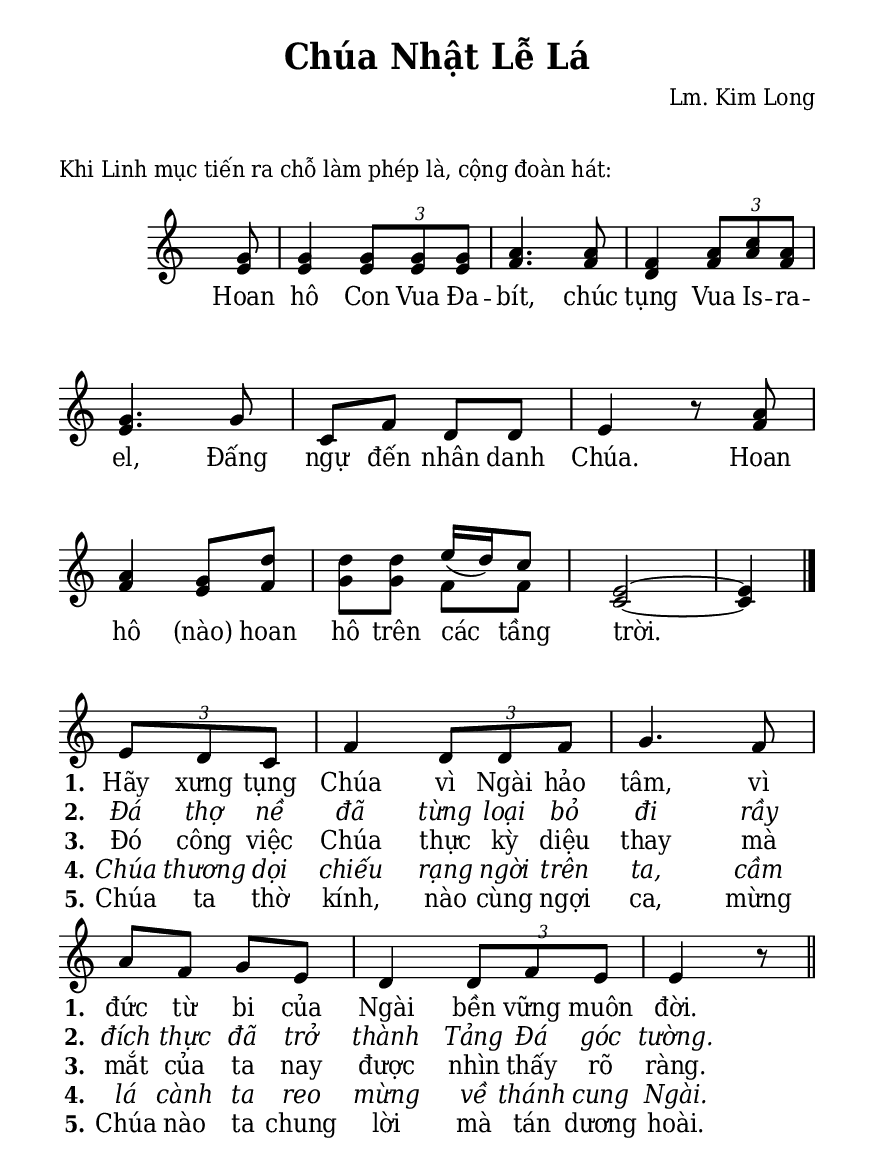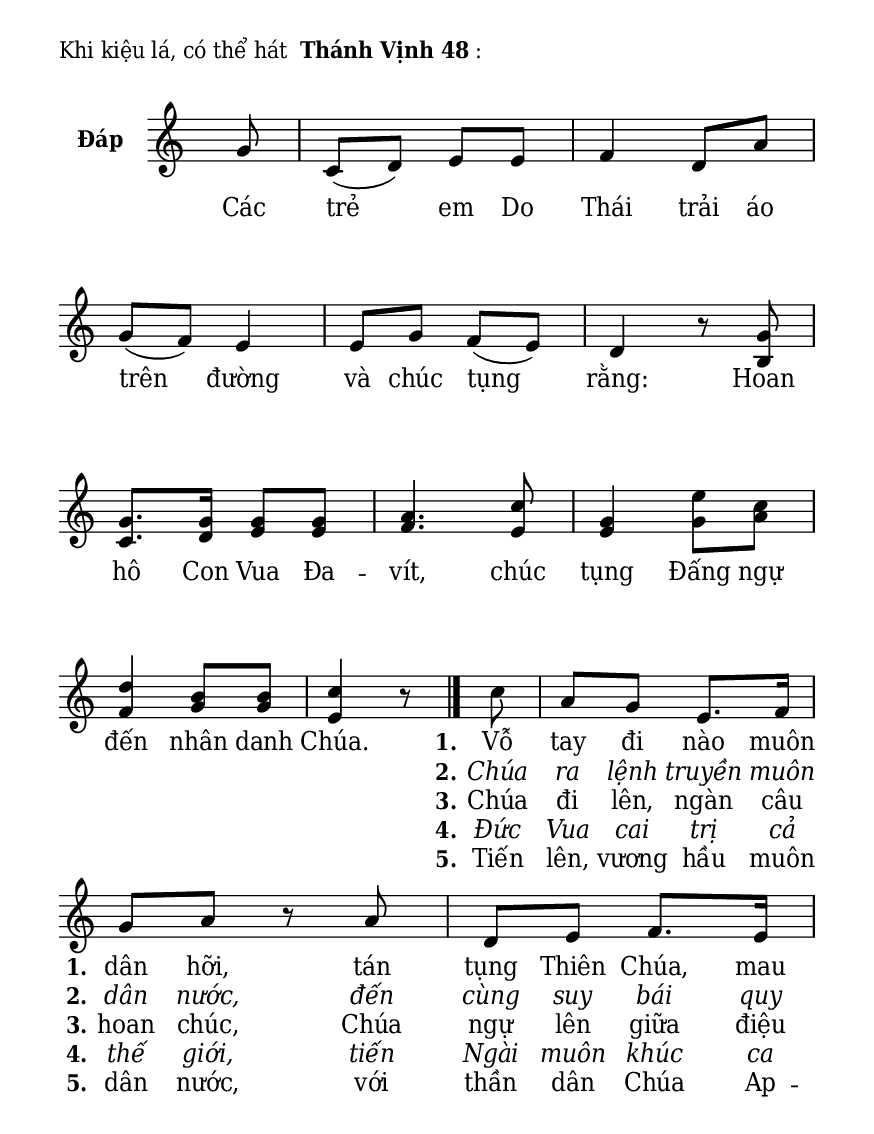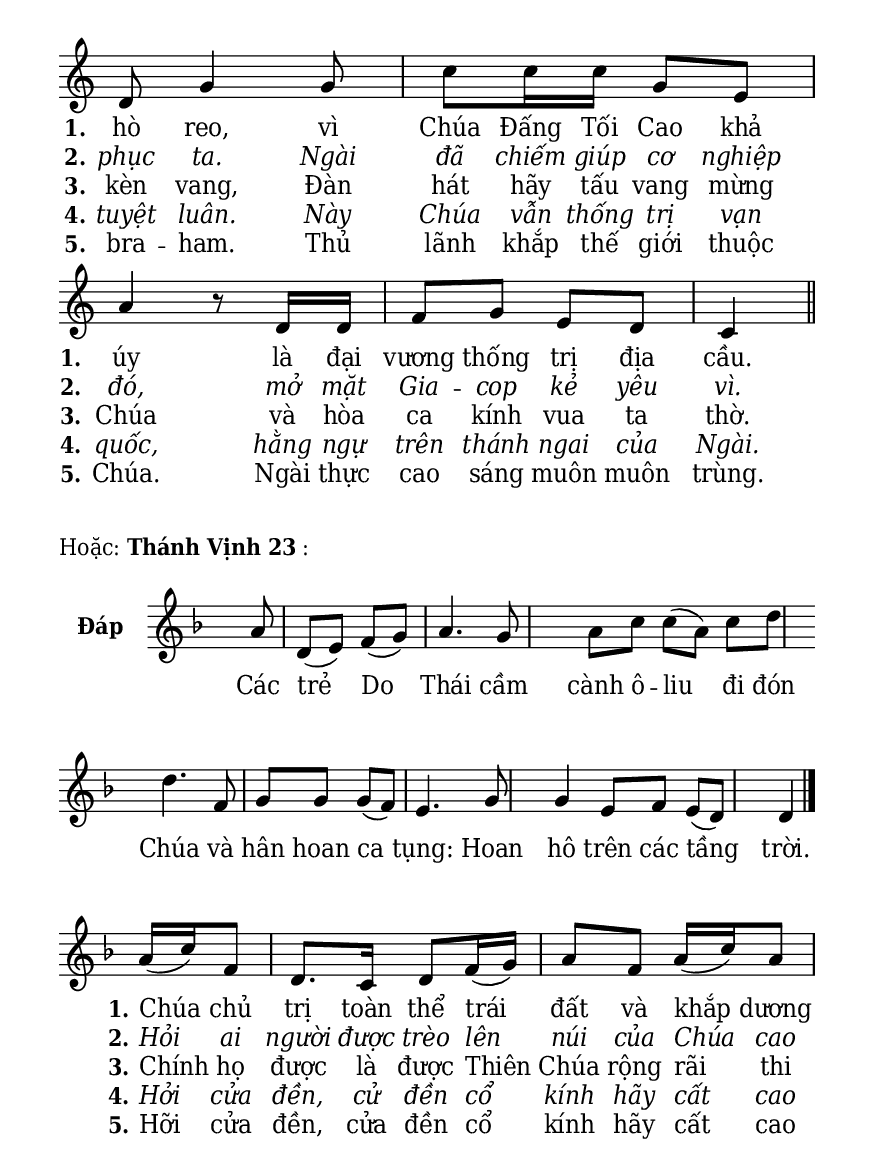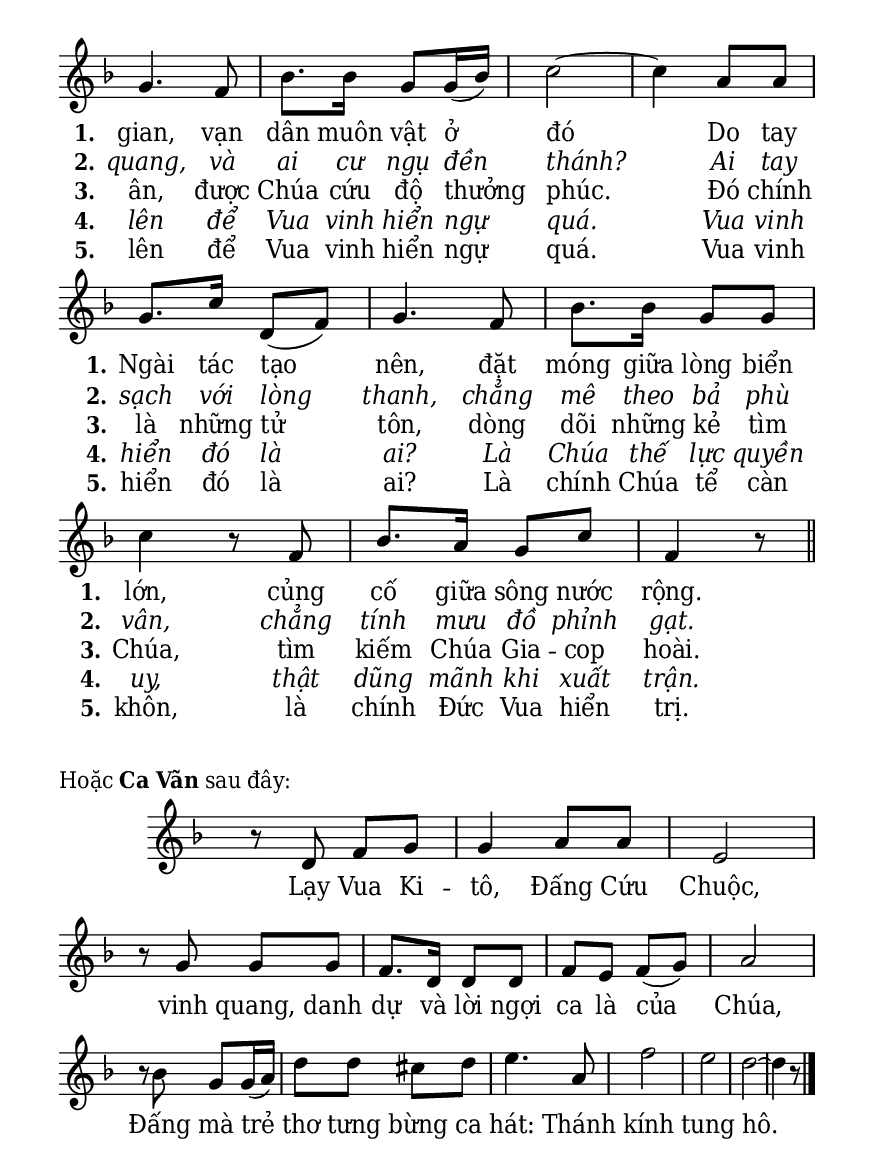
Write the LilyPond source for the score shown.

% Cài đặt chung
\version "2.22.1"
\include "english.ly"

\header {
  title = "Chúa Nhật Lễ Lá"
  composer = "Lm. Kim Long"
  %arranger = " "
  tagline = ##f
}

%
#(define (add-grob-definition grob-name grob-entry)
     (set! all-grob-descriptions
           (cons ((@@ (lily) completize-grob-entry)
                  (cons grob-name grob-entry))
                 all-grob-descriptions)))

#(add-grob-definition
    'StanzaNumberSpanner
    `((direction . ,LEFT)
      (font-series . bold)
      (padding . 1)
      (side-axis . ,X)
      (stencil . ,ly:text-interface::print)
      (X-offset . ,ly:side-position-interface::x-aligned-side)
      (Y-extent . ,grob::always-Y-extent-from-stencil)
      (meta . ((class . Spanner)
               (interfaces . (font-interface
                              side-position-interface
                              stanza-number-interface
                              text-interface))))))

\layout {
    \context {
      \Global
      \grobdescriptions #all-grob-descriptions
    }
    \context {
      \Score
      \remove Stanza_number_align_engraver
      \consists
        #(lambda (context)
           (let ((texts '())
                 (syllables '()))
             (make-engraver
              (acknowledgers
               ((stanza-number-interface engraver grob source-engraver)
                  (set! texts (cons grob texts)))
               ((lyric-syllable-interface engraver grob source-engraver)
                  (set! syllables (cons grob syllables))))
              ((stop-translation-timestep engraver)
                 (for-each
                  (lambda (text)
                    (for-each
                     (lambda (syllable)
                       (ly:pointer-group-interface::add-grob
                        text
                        'side-support-elements
                        syllable))
                     syllables))
                  texts)
                 (set! syllables '())))))
    }
    \context {
      \Lyrics
      \remove Stanza_number_engraver
      \consists
        #(lambda (context)
           (let ((text #f)
                 (last-stanza #f))
             (make-engraver
              ((process-music engraver)
                 (let ((stanza (ly:context-property context 'stanza #f)))
                   (if (and stanza (not (equal? stanza last-stanza)))
                       (let ((column (ly:context-property context
'currentCommandColumn)))
                         (set! last-stanza stanza)
                         (if text
                             (ly:spanner-set-bound! text RIGHT column))
                         (set! text (ly:engraver-make-grob engraver
'StanzaNumberSpanner '()))
                         (ly:grob-set-property! text 'text stanza)
                         (ly:spanner-set-bound! text LEFT column)))))
              ((finalize engraver)
                 (if text
                     (let ((column (ly:context-property context
'currentCommandColumn)))
                       (ly:spanner-set-bound! text RIGHT column)))))))
      \override StanzaNumberSpanner.horizon-padding = 10000
    }
}

stanzaReminderOff =
\temporary \override StanzaNumberSpanner.after-line-breaking =
   #(lambda (grob)
      ;; Can be replaced with (not (first-broken-spanner? grob)) in 2.23.
      (if (let ((siblings (ly:spanner-broken-into (ly:grob-original grob))))
            (and (pair? siblings)
                 (not (eq? grob (car siblings)))))
          (ly:grob-suicide! grob)))

stanzaReminderOn =
\undo \stanzaReminderOff
%

% Nhạc
nhacMauMot = \relative c'' {
  \key c \major
  \time 2/4
  \partial 8
  <<
    {
      g8 |
      g4 \tuplet 3/2 { g8 g g } |
      a4. a8 |
      f4 \tuplet 3/2 { a8 c a } |
      g4.
    }
    {
      e8 |
      e4 \tuplet 3/2 {e8 e e } |
      f4. f8 |
      d4 \tuplet 3/2 { f8 a f } |
      e4.
    }
  >>
  \oneVoice
  g8 |
  c, f d d |
  e4 r8
  <<
    {
      a8 |
      a4 g8 d' |
      d d
    }
    {
      f,8 |
      f4 e8 f |
      g g
    }
  >>
  \oneVoice
  <<
    {
      \voiceOne
      e'16 _(d) c8 |
    }
    \new Voice = "splitpart" {
      \voiceTwo
      f, f |
    }
  >>
  \oneVoice
  <<
    {
      c2 ~ |
      c4 \bar "|." \break
    }
    {
      e2 ~ |
      e4
    }
  >>
  
  \tuplet 3/2 { e8 d c } |
  f4 \tuplet 3/2 { d8 d f } |
  g4. f8 |
  a f g e |
  d4 \tuplet 3/2 { d8 f e } |
  e4 r8 \bar "||"
}

nhacMauHai = \relative c'' {
  \key c \major
  \time 2/4
  \partial 8 g8 |
  c, (d) e e |
  f4 d8 a' |
  g (f) e4 |
  e8 g f (e) |
  d4 r8
  <<
    {
      g |
      g8. g16 g8 g |
      a4. c8 |
      g4 e'8 c |
      d4 b8 b |
      c4 r8 \bar "|."
    }
    {
      b,8 |
      c8. d16 e8 e |
      f4. e8 |
      e4 g8 a |
      f4 g8 g |
      e4 r8
    }
  >>
  \oneVoice
  c'8 |
  a g e8. f16 |
  g8 a r a |
  d, e f8. e16 |
  d8 g4 g8 |
  c c16 c g8 e |
  a4 r8 d,16 d |
  f8 g e d |
  c4 \bar "||"
}

nhacMauBa = \relative c'' {
  \key f \major
  \time 2/4
  \partial 8 a8 |
  d, (e) f (g) |
  a4. g8 |
  \time 3/4
  a [c] c ([a]) c d |
  \time 2/4
  d4. f,8 |
  g g g (f) |
  e4. g8 |
  \time 3/4
  g4 e8 [f] e ([d]) |
  \time 2/4
  d4 \bar "|."
  
  a'16 (c) f,8 |
  d8. c16 d8 f16 (g) |
  a8 f a16 (c) a8 |
  g4. f8 |
  bf8. bf16 g8 g16 (bf) |
  c2 ~ |
  c4 a8 a |
  g8. c16 d,8 (f) |
  g4. f8 |
  bf8. bf16 g8 g |
  c4 r8 f, |
  bf8. a16 g8 c |
  f,4 r8 \bar "||"
}

nhacMauBon = \relative c' {
  \key f \major
  \time 2/4
  r8 d f g |
  g4 a8 a |
  e2 |
  r8 g g g |
  f8. d16 d8 d |
  f e f (g) |
  a2 |
  r8
  <<
    {
      bf g g16 (a) |
      d8 d cs d |
      e4. a,8 |
      f'2 |
      e |
      d2 ~ |
      d4 r8 \bar "|."
    }
    {
    }
  >>
  \oneVoice
  
}

nhacMauNam = \relative c'' {
  
}

nhacMauSau = \relative c'' {
  
}

nhacMauBay = \relative c' {
  
}

nhacMauTam = \relative c' {
  
}

nhacMauChin = \relative c' {
  
}

% Lời
loiMauMot = \lyricmode {
  Hoan hô Con Vua Đa -- bít,
  chúc tụng Vua Is -- ra -- el, Đấng ngự đến nhân danh Chúa.
  Hoan hô (nào) hoan hô trên các tầng trời.
  <<
    {
      \set stanza = "1."
      Hãy xưng tụng Chúa vì Ngài hảo tâm,
      vì đức từ bi của Ngài bền vững muôn đời.
    }
    \new Lyrics {
      \set associatedVoice = "beSop"
      \set stanza = "2."
      \override Lyrics.LyricText.font-shape = #'italic
      Đá thợ nề đã từng loại bỏ đi
      rầy đích thực đã trở thành Tảng Đá góc tường.
    }
    \new Lyrics {
      \set associatedVoice = "beSop"
      \set stanza = "3."
      Đó công việc Chúa thực kỳ diệu thay
      mà mắt của ta nay được nhìn thấy rõ ràng.
    }
    \new Lyrics {
      \set associatedVoice = "beSop"
      \set stanza = "4."
      \override Lyrics.LyricText.font-shape = #'italic
      Chúa thương dọi chiếu rạng ngời trên ta,
      cầm lá cành ta reo mừng về thánh cung Ngài.
    }
    \new Lyrics {
      \set associatedVoice = "beSop"
      \set stanza = "5."
      Chúa ta thờ kính, nào cùng ngợi ca,
      mừng Chúa nào ta chung lời mà tán dương hoài.
    }
  >>
}

loiMauHai = \lyricmode {
  Các trẻ em Do Thái trải áo trên đường
  và chúc tụng rằng: Hoan hô Con Vua Đa -- vít,
  chúc tụng Đấng ngự đến nhân danh Chúa.
  <<
    {
      \set stanza = "1."
      Vỗ tay đi nào muôn dân hỡi,
      tán tụng Thiên Chúa, mau hò reo,
      vì Chúa Đấng Tối Cao khả úy
      là đại vương thống trị địa cầu.
    }
    \new Lyrics {
      \set associatedVoice = "beSop"
      \set stanza = "2."
      \override Lyrics.LyricText.font-shape = #'italic
      Chúa ra lệnh truyền muôn dân nước,
      đến cùng suy bái quy phục ta.
      Ngài đã chiếm giúp cơ nghiệp đó,
      mở mặt Gia -- cop kẻ yêu vì.
    }
    \new Lyrics {
      \set associatedVoice = "beSop"
      \set stanza = "3."
      Chúa đi lên, ngàn câu hoan chúc,
      Chúa ngự lên giữa điệu kèn vang,
      Đàn hát hãy tấu vang mừng Chúa
      và hòa ca kính vua ta thờ.
    }
    \new Lyrics {
      \set associatedVoice = "beSop"
      \set stanza = "4."
      \override Lyrics.LyricText.font-shape = #'italic
      Đức Vua cai trị cả thế giới,
      tiến Ngài muôn khúc ca tuyệt luân.
      Này Chúa vẫn thống trị vạn quốc,
      hằng ngự trên thánh ngai của Ngài.
    }
    \new Lyrics {
      \set associatedVoice = "beSop"
      \set stanza = "5."
      Tiến lên, vương hầu muôn dân nước,
      với thần dân Chúa Ap -- bra -- ham.
      Thủ lãnh khắp thế giới thuộc Chúa.
      Ngài thực cao sáng muôn muôn trùng.
    }
  >>
}

loiMauBa = \lyricmode {
  Các trẻ Do Thái cầm cành ô -- liu đi đón Chúa
  và hân hoan ca tụng: Hoan hô trên các tầng trời.
  <<
    {
      \set stanza = "1."
      Chúa chủ trị toàn thể trái đất và khắp dương gian,
      vạn dân muôn vật ở đó
      Do tay Ngài tác tạo nên, đặt móng giữa lòng biển lớn,
      củng cố giữa sông nước rộng.
    }
    \new Lyrics {
      \set associatedVoice = "beSop"
      \set stanza = "2."
      \override Lyrics.LyricText.font-shape = #'italic
      Hỏi ai người được trèo lên núi của Chúa cao quang,
      và ai cư ngụ đền thánh?
      Ai tay sạch với lòng thanh, chẳng mê theo bả phù vân,
      chẳng tính mưu đồ phỉnh gạt.
    }
    \new Lyrics {
      \set associatedVoice = "beSop"
      \set stanza = "3."
      Chính họ được là được Thiên Chúa rộng rãi thi ân,
      được Chúa cứu độ thưởng phúc.
      Đó chính là những tử tôn,
      dòng dõi những kẻ tìm Chúa,
      tìm kiếm Chúa Gia -- cop hoài.
    }
    \new Lyrics {
      \set associatedVoice = "beSop"
      \set stanza = "4."
      \override Lyrics.LyricText.font-shape = #'italic
      Hởi cửa đền, cử đền cổ kính hãy cất cao lên
      để Vua vinh hiển ngự quá.
      Vua vinh hiển đó là ai?
      Là Chúa thế lực quyền uy, thật dũng mãnh khi xuất trận.
    }
    \new Lyrics {
      \set associatedVoice = "beSop"
      \set stanza = "5."
      Hỡi cửa đền, cửa đền cổ kính hãy cất cao lên
      để Vua vinh hiển ngự quá.
      Vua vinh hiển đó là ai?
      Là chính Chúa tể càn khôn, là chính Đức Vua hiển trị.
    }
  >>
}

loiMauBon = \lyricmode {
  Lạy Vua Ki -- tô, Đấng Cứu Chuộc, vinh quang, danh dự
  và lời ngợi ca là của Chúa, Đấng mà trẻ thơ tưng bừng ca hát:
  Thánh kính tung hô.
  <<
    {
      \set stanza = "1."
      Chúa là Vua Is -- ra -- el, là Thái Tử nhà Đa -- vít,
      lạy Vua đáng chúc tụng, Đấng ngự đến nhân danh Chúa.
    }
    \new Lyrics {
      \set associatedVoice = "beSop"
      \set stanza = "2."
      \override Lyrics.LyricText.font-shape = #'italic
      Chư thần, chư thánh thiên cung và các thụ tạo dương thế,
      phàm nhân kiếp mỏng giòn, hãy hợp tiếng tôn vinh Chúa.
    }
    \new Lyrics {
      \set associatedVoice = "beSop"
      \set stanza = "3."
      Xưa người Do Thái mang theo cành lá để chào đón Chúa,
      giờ đây chúng con về khấn nguyện tán dương danh Chúa.
    }
    \new Lyrics {
      \set associatedVoice = "beSop"
      \set stanza = "4."
      \override Lyrics.LyricText.font-shape = #'italic
      Xưa họ cung chúc tôn vinh rồi Chúa dâng mình chịu chết,
      giờ đây Chúa hiển trị, kết lời chúng con ca hát.
    }
    \new Lyrics {
      \set associatedVoice = "beSop"
      \set stanza = "5."
      Mong Ngài ưng ý như xưa mà khấng nhận lòng tôn kính,
      lạy Vua rất nhân lành những việc tốt luôn tâm đắc.
    }
  >>
}

loiMauNam = \lyricmode {
  
}

loiMauSau = \lyricmode {
  
}

loiMauBay = \lyricmode {
  
}

loiMauTam = \lyricmode {
  
}

loiMauChin = \lyricmode {
  
}

% Dàn trang
\paper {
  #(set-paper-size "a5")
  top-margin = 10\mm
  bottom-margin = 10\mm
  left-margin = 10\mm
  right-margin = 10\mm
  indent = #0
  #(define fonts
	 (make-pango-font-tree "Deja Vu Serif Condensed"
	 		       "Deja Vu Serif Condensed"
			       "Deja Vu Serif Condensed"
			       (/ 20 20)))
  print-page-number = ##f
  %page-count = 4
}

TongNhip = {
}

% Đổi kích thước nốt cho bè phụ
notBePhu =
#(define-music-function (font-size music) (number? ly:music?)
   (for-some-music
     (lambda (m)
       (if (music-is-of-type? m 'rhythmic-event)
           (begin
             (set! (ly:music-property m 'tweaks)
                   (cons `(font-size . ,font-size)
                         (ly:music-property m 'tweaks)))
             #t)
           #f))
     music)
   music)

\markup {
  \vspace #2
  "Khi Linh mục tiến ra chỗ làm phép là, cộng đoàn hát:"
}

\score {
  <<
    \new Staff <<
        \clef treble
        \new Voice = beSop {
          \nhacMauMot
        }
      \new Lyrics \lyricsto beSop \loiMauMot
    >>
  >>
  \layout {
    indent = 15
    \override Staff.TimeSignature.transparent = ##t
    \override Lyrics.LyricSpace.minimum-distance = #0.6
    \override Score.BarNumber.break-visibility = ##(#f #f #f)
    \override Score.SpacingSpanner.uniform-stretching = ##t
    ragged-last = ##f
  }
}

\markup {
  \vspace #2
  "Khi kiệu lá, có thể hát " \bold "Thánh Vịnh 48" \normal-text ":"
}

\score {
  <<
    \new Staff \with {
      instrumentName = \markup { \bold "Đáp" }} <<
        \clef treble
        \new Voice = beSop {
          \nhacMauHai
        }
      \new Lyrics \lyricsto beSop \loiMauHai
    >>
  >>
  \layout {
    indent = 15
    \override Staff.TimeSignature.transparent = ##t
    \override Lyrics.LyricSpace.minimum-distance = #0.7
    \override Score.BarNumber.break-visibility = ##(#f #f #f)
    \override Score.SpacingSpanner.uniform-stretching = ##t
    \override LyricHyphen.minimum-distance = #1.5
    ragged-last = ##f
  }
}

\markup {
  \vspace #2
  "Hoặc:" \bold "Thánh Vịnh 23" \normal-text ":"
}

\score {
  <<
    \new Staff \with {
      instrumentName = \markup { \bold "Đáp" }} <<
        \clef treble
        \new Voice = beSop {
          \nhacMauBa
        }
      \new Lyrics \lyricsto beSop \loiMauBa
    >>
  >>
  \layout {
    indent = 15
    \override Staff.TimeSignature.transparent = ##t
    \override Lyrics.LyricSpace.minimum-distance = #0.7
    \override Score.BarNumber.break-visibility = ##(#f #f #f)
    \override Score.SpacingSpanner.uniform-stretching = ##t
    ragged-last = ##f
  }
}

\markup {
  \vspace #2
  "Hoặc" \bold "Ca Vãn" \normal-text "sau đây:"
}


\score {
  <<
    \new Staff <<
        \clef treble
        \new Voice = beSop {
          \nhacMauBon
        }
      \new Lyrics \lyricsto beSop \loiMauBon
    >>
  >>
  \layout {
    indent = 15
    \override Staff.TimeSignature.transparent = ##t
    \override Lyrics.LyricSpace.minimum-distance = #0.7
    \override Score.BarNumber.break-visibility = ##(#f #f #f)
    \override Score.SpacingSpanner.uniform-stretching = ##t
    ragged-last = ##f
  }
}

\markup {
  \vspace #2
  "Khi đám rước tiến vào nhà thờ, cộng đoàn hát:"
}

\score {
  <<
    \new Staff <<
        \clef treble
        \new Voice = beSop {
          \nhacMauNam
        }
      \new Lyrics \lyricsto beSop \loiMauNam
    >>
  >>
  \layout {
    indent = 15
    \override Staff.TimeSignature.transparent = ##t
    \override Lyrics.LyricSpace.minimum-distance = #0.7
    \override Score.BarNumber.break-visibility = ##(#f #f #f)
    \override Score.SpacingSpanner.uniform-stretching = ##t
    ragged-last = ##f
  }
}

\markup {
  \vspace #2
  \bold "Ca Nhập Lễ"
}

\score {
  <<
    \new Staff \with {
      \consists "Merge_rests_engraver"
      printPartCombineTexts = ##f
      instrumentName = \markup {
         
        \column {
          \line { \bold "Tung hô" }
          \line { \bold "sau Truyền Phép" }
        }
      }
    } <<
        \clef treble
        \new Voice = beSop {
          \nhacMauSau
        }
      \new Lyrics \lyricsto beSop \loiMauSau
    >>
  >>
  \layout {
    indent = 40
    \override Staff.TimeSignature.transparent = ##t
    \override Lyrics.LyricSpace.minimum-distance = #0.7
    \override Score.BarNumber.break-visibility = ##(#f #f #f)
    \override Score.SpacingSpanner.uniform-stretching = ##t
    ragged-last = ##f
  }
}

\markup {
  \vspace #2
  \bold "Thánh Vịnh Đáp Ca: Tv. 21"
}

\score {
  <<
    \new Staff \with {
      instrumentName = \markup { \bold "Đáp" }} <<
        \clef treble
        \new Voice = beSop {
          \nhacMauBay
        }
      \new Lyrics \lyricsto beSop \loiMauBay
    >>
  >>
  \layout {
    indent = 15
    \override Staff.TimeSignature.transparent = ##t
    \override Lyrics.LyricSpace.minimum-distance = #0.7
    \override Score.BarNumber.break-visibility = ##(#f #f #f)
    \override Score.SpacingSpanner.uniform-stretching = ##t
    ragged-last = ##f
  }
}

\markup {
  \vspace #2
  \bold "Câu xướng trước Tin Mừng:"
}

\score {
  <<
    \new Staff \with {
      instrumentName = \markup { \bold "2" }} <<
        \clef treble
        \new Voice = beSop {
          \nhacMauTam
        }
      \new Lyrics \lyricsto beSop \loiMauTam
    >>
  >>
  \layout {
    indent = 15
    \override Staff.TimeSignature.transparent = ##t
    \override Lyrics.LyricSpace.minimum-distance = #1.5
    \override Score.BarNumber.break-visibility = ##(#f #f #f)
    \override Score.SpacingSpanner.uniform-stretching = ##t
    ragged-last = ##t
  }
}

\markup {
  \vspace #2
  \bold "Ca Hiệp Lễ"
}

\score {
  <<
    \new Staff \with {
      instrumentName = \markup { \bold "3" }} <<
        \clef treble
        \new Voice = beSop {
          \nhacMauChin
        }
      \new Lyrics \lyricsto beSop \loiMauChin
    >>
  >>
  \layout {
    indent = 15
    \override Staff.TimeSignature.transparent = ##t
    \override Lyrics.LyricSpace.minimum-distance = #1.5
    \override Score.BarNumber.break-visibility = ##(#f #f #f)
    \override Score.SpacingSpanner.uniform-stretching = ##t
    ragged-last = ##t
  }
}
